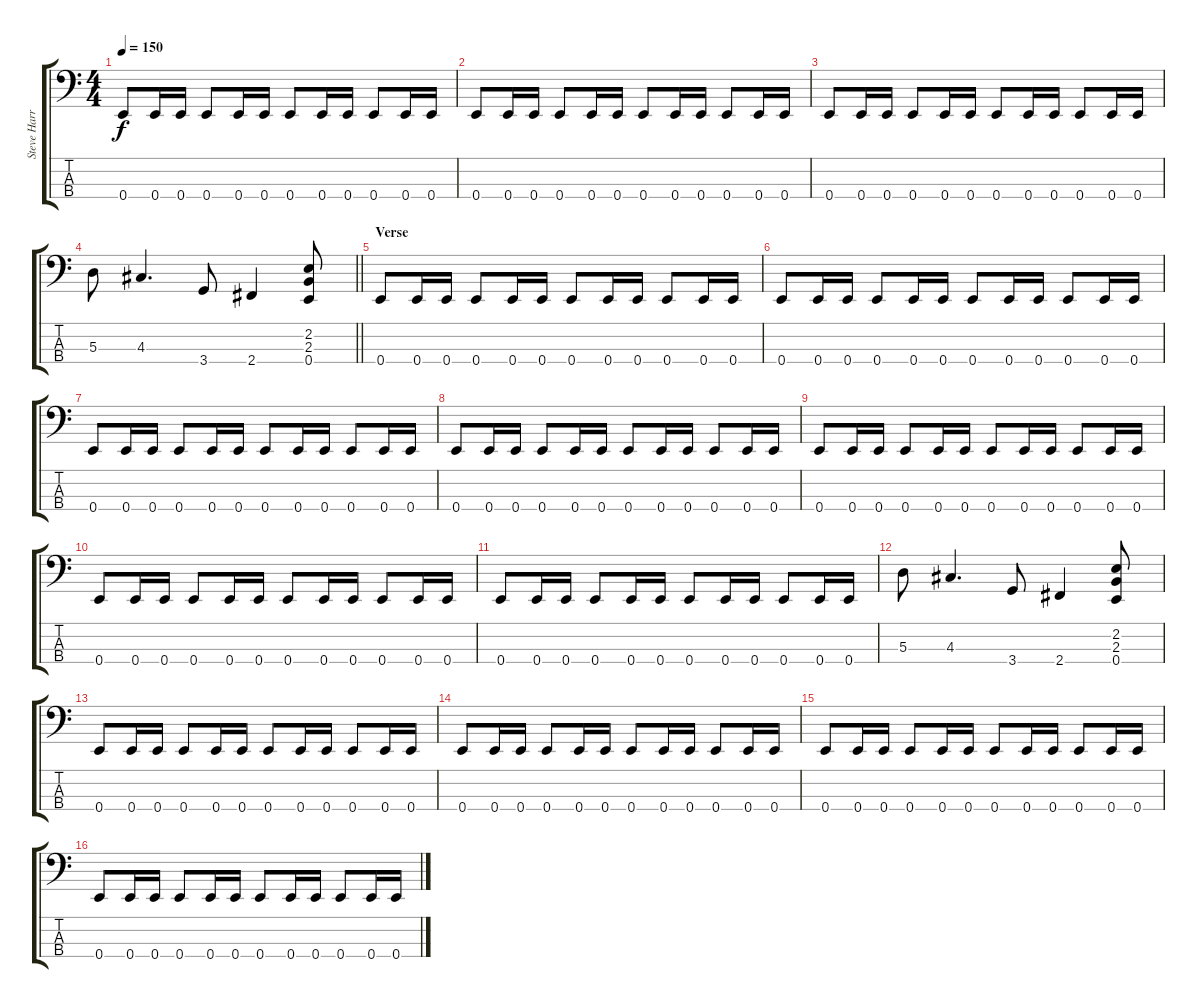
\track ("Steve Harris" "Steve Harr") {instrument electricbassfinger}
\staff {score tabs}
\tuning (G2 D2 A1 E1) {hide}
\ts (4 4)
\tempo 150
\clef f4
\ks c
0.4.8{dy f} 0.4.16 0.4.16 0.4.8 0.4.16 0.4.16 0.4.8 0.4.16 0.4.16 0.4.8 0.4.16 0.4.16 |
0.4.8 0.4.16 0.4.16 0.4.8 0.4.16 0.4.16 0.4.8 0.4.16 0.4.16 0.4.8 0.4.16 0.4.16 |
0.4.8 0.4.16 0.4.16 0.4.8 0.4.16 0.4.16 0.4.8 0.4.16 0.4.16 0.4.8 0.4.16 0.4.16 |
\barLineRight lightlight
5.3.8 4.3.4{d} 3.4.8 2.4.4 (2.2 2.3 0.4).8 |
\section ("" "Verse")
0.4.8 0.4.16 0.4.16 0.4.8 0.4.16 0.4.16 0.4.8 0.4.16 0.4.16 0.4.8 0.4.16 0.4.16 |
0.4.8 0.4.16 0.4.16 0.4.8 0.4.16 0.4.16 0.4.8 0.4.16 0.4.16 0.4.8 0.4.16 0.4.16 |
0.4.8 0.4.16 0.4.16 0.4.8 0.4.16 0.4.16 0.4.8 0.4.16 0.4.16 0.4.8 0.4.16 0.4.16 |
0.4.8 0.4.16 0.4.16 0.4.8 0.4.16 0.4.16 0.4.8 0.4.16 0.4.16 0.4.8 0.4.16 0.4.16 |
0.4.8 0.4.16 0.4.16 0.4.8 0.4.16 0.4.16 0.4.8 0.4.16 0.4.16 0.4.8 0.4.16 0.4.16 |
0.4.8 0.4.16 0.4.16 0.4.8 0.4.16 0.4.16 0.4.8 0.4.16 0.4.16 0.4.8 0.4.16 0.4.16 |
0.4.8 0.4.16 0.4.16 0.4.8 0.4.16 0.4.16 0.4.8 0.4.16 0.4.16 0.4.8 0.4.16 0.4.16 |
5.3.8 4.3.4{d} 3.4.8 2.4.4 (2.2 2.3 0.4).8 |
0.4.8 0.4.16 0.4.16 0.4.8 0.4.16 0.4.16 0.4.8 0.4.16 0.4.16 0.4.8 0.4.16 0.4.16 |
0.4.8 0.4.16 0.4.16 0.4.8 0.4.16 0.4.16 0.4.8 0.4.16 0.4.16 0.4.8 0.4.16 0.4.16 |
0.4.8 0.4.16 0.4.16 0.4.8 0.4.16 0.4.16 0.4.8 0.4.16 0.4.16 0.4.8 0.4.16 0.4.16 |
0.4.8 0.4.16 0.4.16 0.4.8 0.4.16 0.4.16 0.4.8 0.4.16 0.4.16 0.4.8 0.4.16 0.4.16
